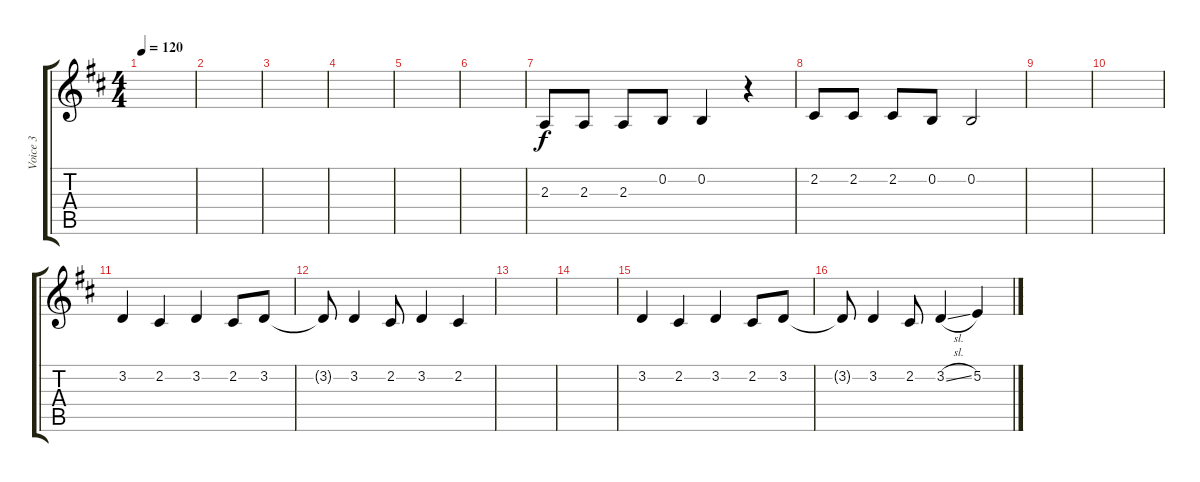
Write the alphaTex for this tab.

\track ("Voice 3" "Voice 3") {instrument choiraahs}
\staff {score tabs}
\tuning (E4 B3 G3 D3 A2 E2) {hide}
\ts (4 4)
\tempo 120
\clef g2
\ks d
|
|
|
|
|
|
2.3.8 2.3.8 2.3.8 0.2.8 0.2.4 r.4 |
2.2.8 2.2.8 2.2.8 0.2.8 0.2.2 |
|
|
3.2.4 2.2.4 3.2.4 2.2.8 3.2.8 |
3.2{t}.8 3.2.4 2.2.8 3.2.4 2.2.4 |
|
|
3.2.4 2.2.4 3.2.4 2.2.8 3.2.8 |
3.2{t}.8 3.2.4 2.2.8 3.2{sl}.4 5.2.4
